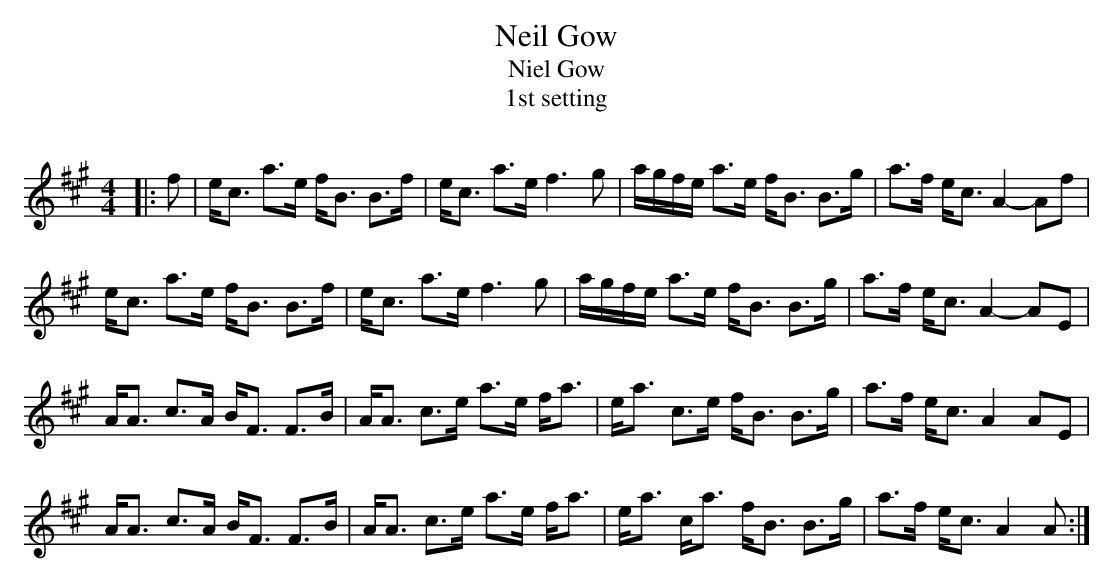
X:1
T: Neil Gow
T: Niel Gow
T:1st setting
Q: 128
K:A
M:4/4
L:1/16
|:f2|ec3 a3e fB3 B3f|ec3 a3e f6 g2|agfe a3e fB3 B3g|a3f ec3 A4-A2f2|
ec3 a3e fB3 B3f|ec3 a3e f6 g2|agfe a3e fB3 B3g|a3f ec3 A4-A2E2|
AA3 c3A BF3 F3B|AA3 c3e a3e fa3|ea3 c3e fB3 B3g|a3f ec3 A4 A2E2|
AA3 c3A BF3 F3B|AA3 c3e a3e fa3|ea3 ca3 fB3 B3g|a3f ec3 A4 A2:|
